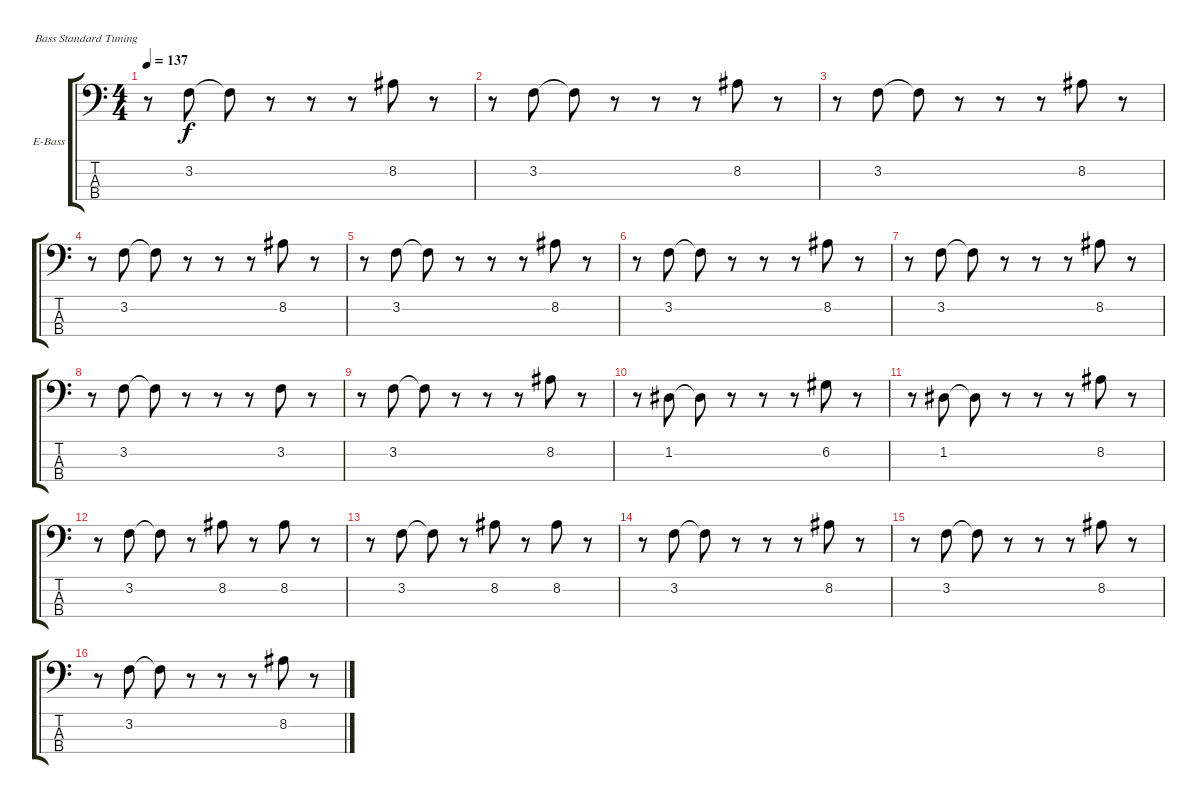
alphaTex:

\defaultSystemsLayout 4
\bracketExtendMode groupsimilarinstruments
\firstSystemTrackNameOrientation horizontal
\otherSystemsTrackNameOrientation horizontal
\track ("Andreoli Bass" "E-Bass") {instrument electricbassfinger}
\staff {score tabs}
\tuning (G2 D2 A1 E1)
\ts (4 4)
\tempo 137
\clef f4
\ks c
r.8{dy f} 3.2.8 3.2{t}.8 r.8 r.8 r.8 8.2.8 r.8 |
r.8 3.2.8 3.2{t}.8 r.8 r.8 r.8 8.2.8 r.8 |
r.8 3.2.8 3.2{t}.8 r.8 r.8 r.8 8.2.8 r.8 |
r.8 3.2.8 3.2{t}.8 r.8 r.8 r.8 8.2.8 r.8 |
r.8 3.2.8 3.2{t}.8 r.8 r.8 r.8 8.2.8 r.8 |
r.8 3.2.8 3.2{t}.8 r.8 r.8 r.8 8.2.8 r.8 |
r.8 3.2.8 3.2{t}.8 r.8 r.8 r.8 8.2.8 r.8 |
r.8 3.2.8 3.2{t}.8 r.8 r.8 r.8 3.2.8 r.8 |
r.8 3.2.8 3.2{t}.8 r.8 r.8 r.8 8.2.8 r.8 |
r.8 1.2.8 1.2{t}.8 r.8 r.8 r.8 6.2.8 r.8 |
r.8 1.2.8 1.2{t}.8 r.8 r.8 r.8 8.2.8 r.8 |
r.8 3.2.8 3.2{t}.8 r.8 8.2.8 r.8 8.2.8 r.8 |
r.8 3.2.8 3.2{t}.8 r.8 8.2.8 r.8 8.2.8 r.8 |
r.8 3.2.8 3.2{t}.8 r.8 r.8 r.8 8.2.8 r.8 |
r.8 3.2.8 3.2{t}.8 r.8 r.8 r.8 8.2.8 r.8 |
r.8 3.2.8 3.2{t}.8 r.8 r.8 r.8 8.2.8 r.8
